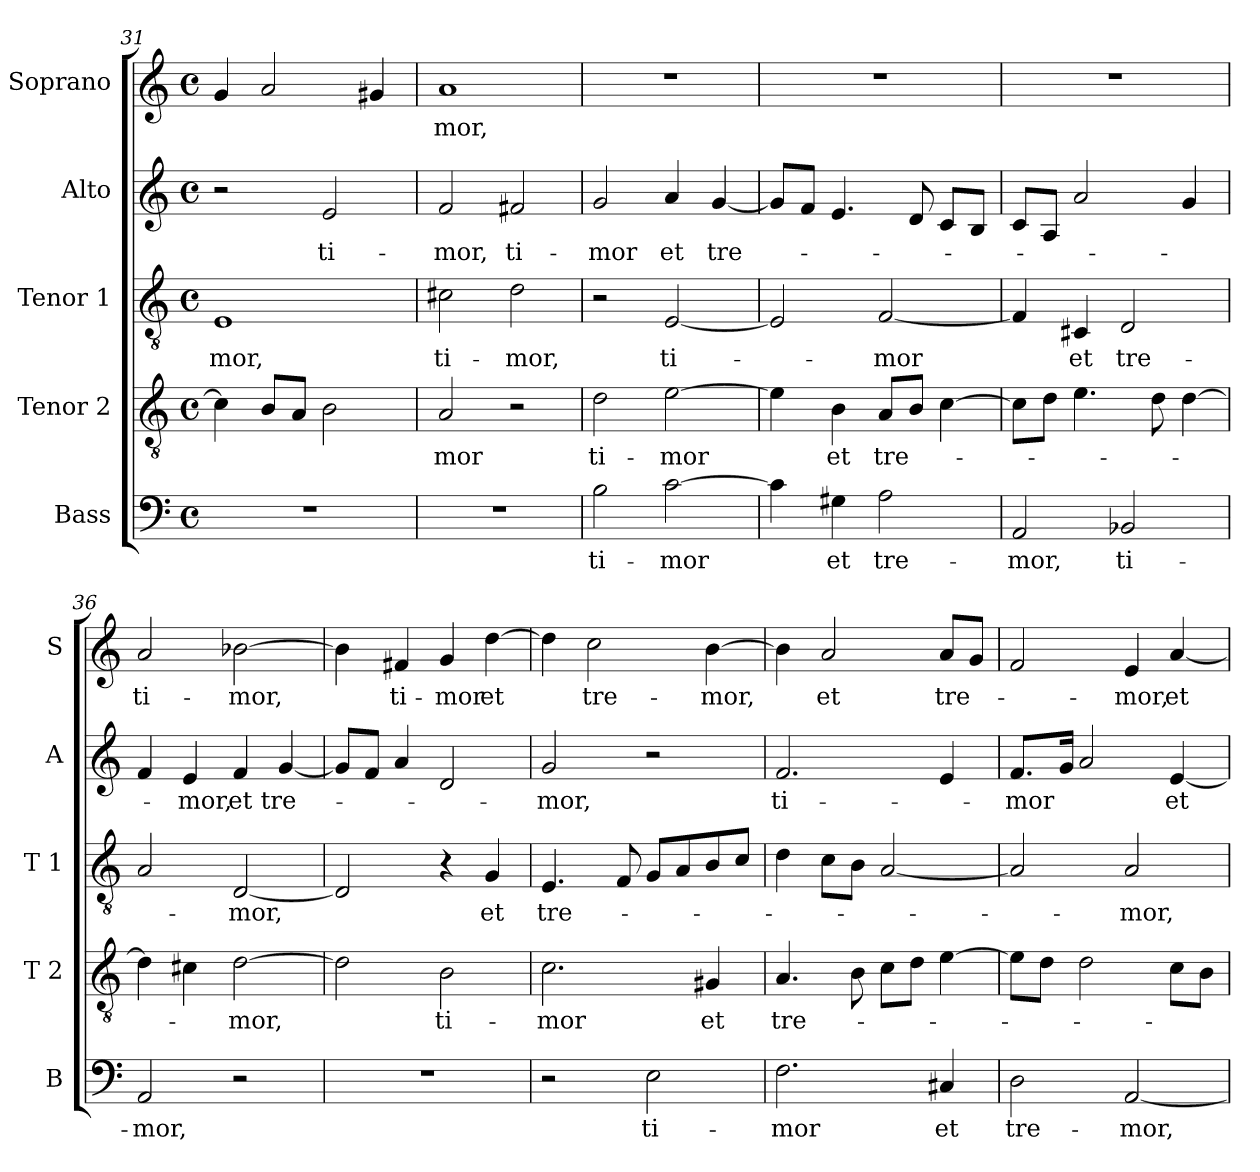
**kern	**text	**kern	**text	**kern	**text	**kern	**text	**kern	**text
*part5	*part5	*part4	*part4	*part3	*part3	*part2	*part2	*part1	*part1
*staff5	*staff5	*staff4	*staff4	*staff3	*staff3	*staff2	*staff2	*staff1	*staff1
*I"Bass	*	*I"Tenor 2	*	*I"Tenor 1	*	*I"Alto	*	*I"Soprano	*
*I'B	*	*I'T 2	*	*I'T 1	*	*I'A	*	*I'S	*
*clefF4	*	*clefGv2	*	*clefGv2	*	*clefG2	*	*clefG2	*
*k[]	*	*k[]	*	*k[]	*	*k[]	*	*k[]	*
*C:	*	*C:	*	*C:	*	*C:	*	*C:	*
*M4/4	*	*M4/4	*	*M4/4	*	*M4/4	*	*M4/4	*
*met(c)	*	*met(c)	*	*met(c)	*	*met(c)	*	*met(c)	*
=31	=31	=31	=31	=31	=31	=31	=31	=31	=31
1r	.	4c\]	.	1E	-mor,	2r	.	4g/	.
.	.	8B/L	.	.	.	.	.	2a/	.
.	.	8A/J	.	.	.	.	.	.	.
.	.	2B\	.	.	.	2e/	ti-	.	.
.	.	.	.	.	.	.	.	4g#X/	.
!!LO:LB:g=z
=32	=32	=32	=32	=32	=32	=32	=32	=32	=32
1r	.	2A/	-mor	2c#X\	ti-	2f/	-mor,	1a	-mor,
.	.	2r	.	2d\	-mor,	2f#X/	ti-	.	.
=33	=33	=33	=33	=33	=33	=33	=33	=33	=33
2B\	ti-	2d\	ti-	2r	.	2g/	-mor	1r	.
[2c\	-mor	[2e\	-mor	[2E/	ti-	4a/	et	.	.
.	.	.	.	.	.	[4g/	tre-	.	.
=34	=34	=34	=34	=34	=34	=34	=34	=34	=34
4c\]	.	4e\]	.	2E/]	.	8g/L]	.	1r	.
.	.	.	.	.	.	8f/J	.	.	.
4G#X\	et	4B\	et	.	.	4.e/	.	.	.
2A\	tre-	8A/L	tre-	[2F/	-mor	.	.	.	.
.	.	8B/J	.	.	.	8d/	.	.	.
.	.	[4c\	.	.	.	8c/L	.	.	.
.	.	.	.	.	.	8B/J	.	.	.
=35	=35	=35	=35	=35	=35	=35	=35	=35	=35
2AA/	-mor,	8c\L]	.	4F/]	.	8c/L	.	1r	.
.	.	8d\J	.	.	.	8A/J	.	.	.
.	.	4.e\	.	4C#X/	et	2a/	.	.	.
2BB-X/	ti-	.	.	2D/	tre-	.	.	.	.
.	.	8d\	.	.	.	.	.	.	.
.	.	[4d\	.	.	.	4g/	.	.	.
=36	=36	=36	=36	=36	=36	=36	=36	=36	=36
2AA/	-mor,	4d\]	.	2A/	.	4f/	.	2a/	ti-
.	.	4c#X\	.	.	.	4e/	-mor,	.	.
2r	.	[2d\	-mor,	[2D/	-mor,	4f/	et	[2b-X\	-mor,
.	.	.	.	.	.	[4g/	tre-	.	.
!!LO:PB:g=z
=37	=37	=37	=37	=37	=37	=37	=37	=37	=37
1r	.	2d\]	.	2D/]	.	8g/L]	.	4b-\]	.
.	.	.	.	.	.	8f/J	.	.	.
.	.	.	.	.	.	4a/	.	4f#X/	ti-
.	.	2B\	ti-	4r	.	2d/	.	4g/	-mor
.	.	.	.	4G/	et	.	.	[4dd\	et
=38	=38	=38	=38	=38	=38	=38	=38	=38	=38
2r	.	2.c\	-mor	4.E/	tre-	2g/	-mor,	4dd\]	.
.	.	.	.	.	.	.	.	2cc\	tre-
.	.	.	.	8F/	.	.	.	.	.
2E\	ti-	.	.	8G/L	.	2r	.	.	.
.	.	.	.	8A/	.	.	.	.	.
.	.	4G#X/	et	8B/	.	.	.	[4b\	-mor,
.	.	.	.	8c/J	.	.	.	.	.
=39	=39	=39	=39	=39	=39	=39	=39	=39	=39
2.F\	-mor	4.A/	tre-	4d\	.	2.f/	ti-	4b\]	.
.	.	.	.	8c\L	.	.	.	2a/	et
.	.	8B\	.	8B\J	.	.	.	.	.
.	.	8c\L	.	[2A/	.	.	.	.	.
.	.	8d\J	.	.	.	.	.	.	.
4C#X/	et	[4e\	.	.	.	4e/	.	8a/L	tre-
.	.	.	.	.	.	.	.	8g/J	.
=40	=40	=40	=40	=40	=40	=40	=40	=40	=40
2D\	tre-	8e\L]	.	2A/]	.	8.f/L	-mor	2f/	.
.	.	8d\J	.	.	.	.	.	.	.
.	.	.	.	.	.	16g/Jk	.	.	.
.	.	2d\	.	.	.	2a/	.	.	.
[2AA/	-mor,	.	.	2A/	-mor,	.	.	4e/	-mor,
.	.	8c\L	.	.	.	[4e/	et	[4a/	et
.	.	8B\J	.	.	.	.	.	.	.
=	=	=	=	=	=	=	=	=	=
*-	*-	*-	*-	*-	*-	*-	*-	*-	*-
